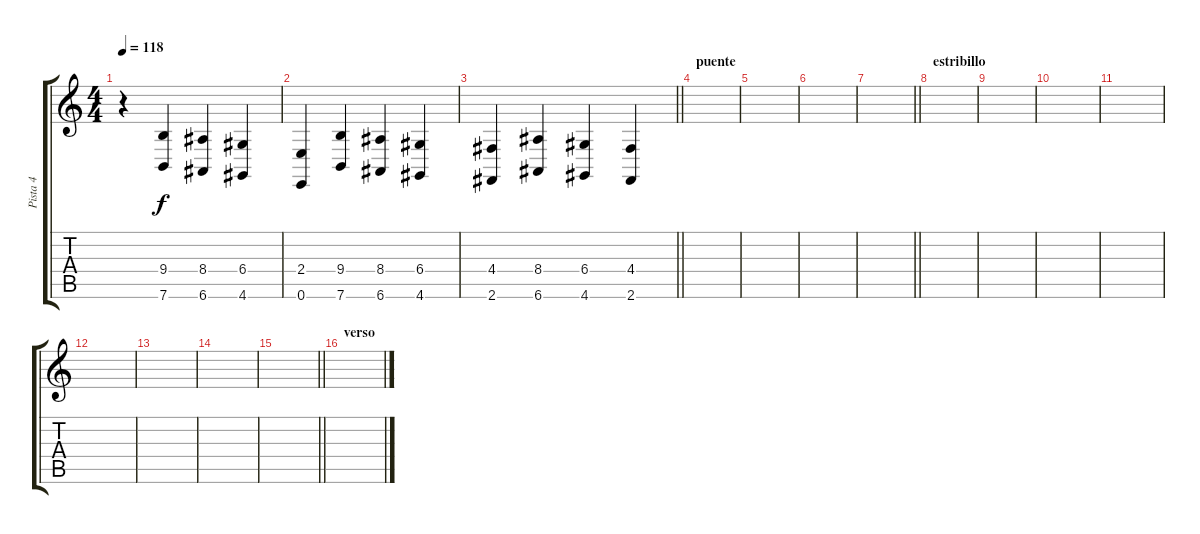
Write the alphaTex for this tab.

\track ("Pista 4" "Pista 4") {instrument tenorsax}
\staff {score tabs}
\tuning (E4 B3 G3 D3 A2 E2) {hide}
\ts (4 4)
\tempo 118
\clef g2
\ks c
r.4{dy f} (9.4 7.6).4 (8.4 6.6).4 (6.4 4.6).4 |
(2.4 0.6).4 (9.4 7.6).4 (8.4 6.6).4 (6.4 4.6).4 |
\barLineRight lightlight
(4.4 2.6).4 (8.4 6.6).4 (6.4 4.6).4 (4.4 2.6).4 |
\section ("" "puente")
|
|
|
\barLineRight lightlight
|
\section ("" "estribillo")
|
|
|
|
|
|
|
\barLineRight lightlight
|
\section ("" "verso")
